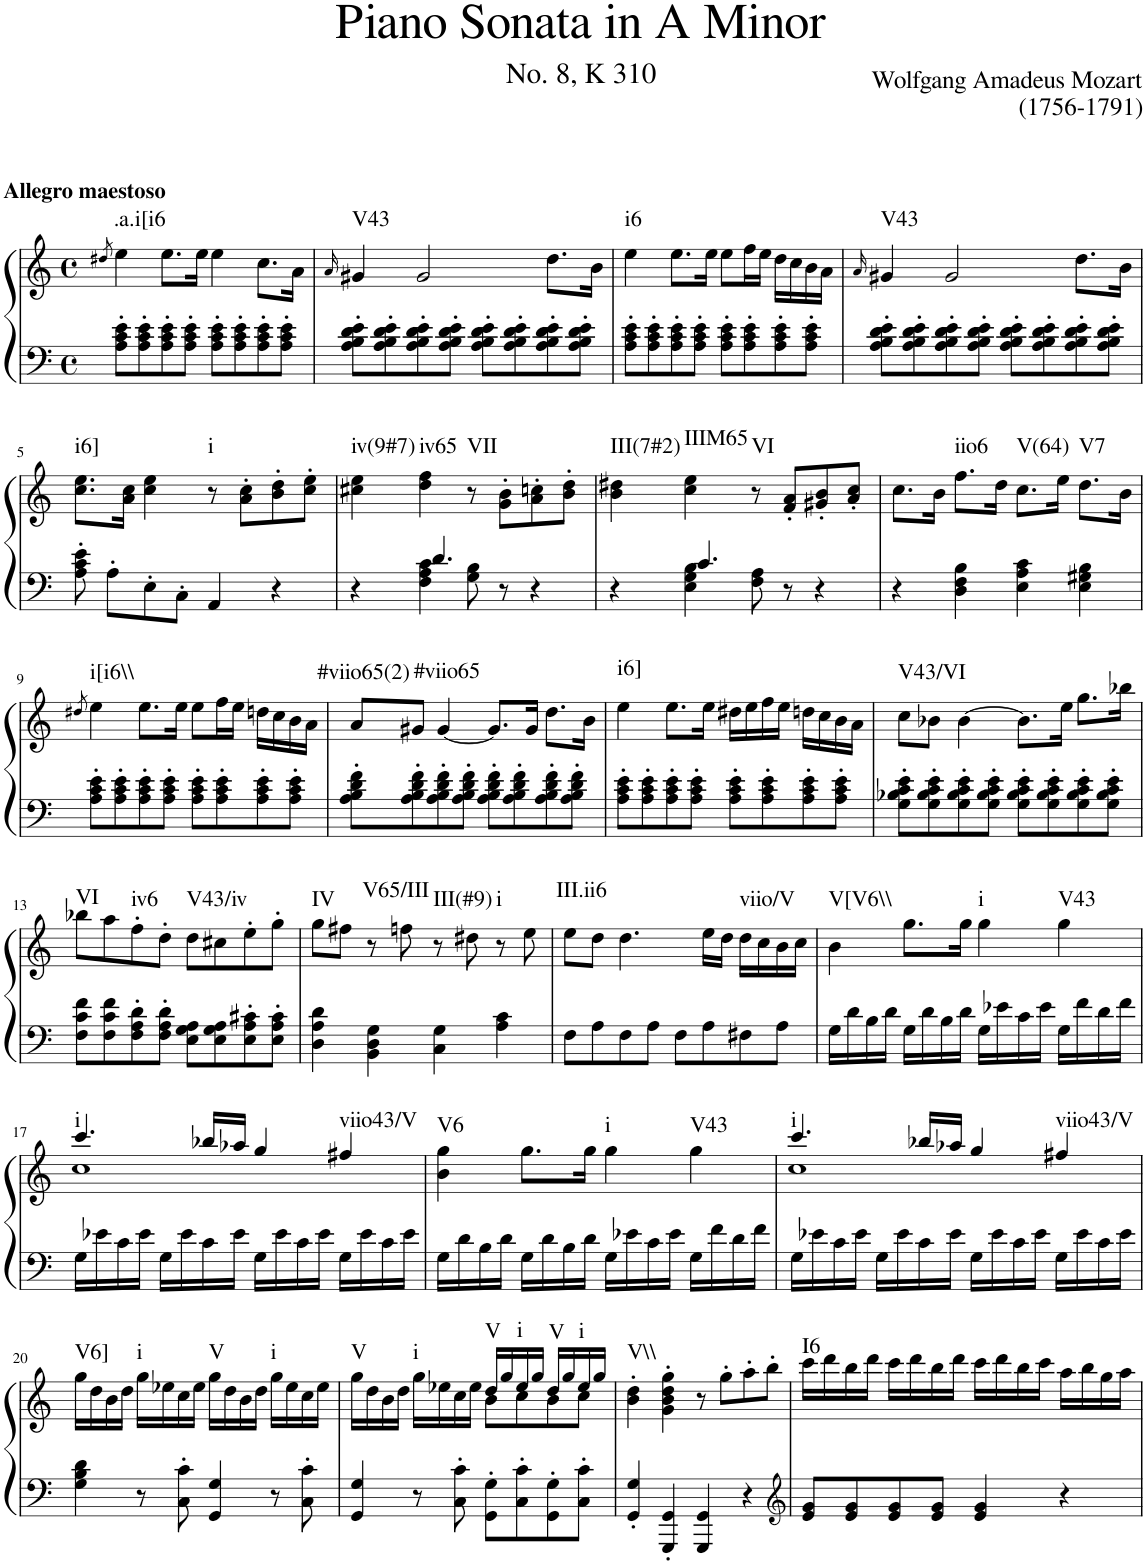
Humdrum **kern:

**kern	**kern	**harte
*part1	*part1	*part1
*staff2	*staff1	*
*I"Piano	*	*
*I'Pno.	*	*
*clefF4	*clefG2	*
*k[]	*k[]	*
*M4/4	*M4/4	*
*met(c)	*met(c)	*
=1	=1	=1
.	8qdd#X/	.
!	!LO:TX:a:B:t=Allegro maestoso	!LO:H:kt=.a.i[i6
8A\' 8c\' 8e\'L	4ee\	N
8A\' 8c\' 8e\'	.	.
8A\' 8c\' 8e\'	8.ee\L	.
8A\' 8c\' 8e\'J	.	.
.	16ee\Jk	.
8A\' 8c\' 8e\'L	4ee\	.
8A\' 8c\' 8e\'	.	.
8A\' 8c\' 8e\'	8.cc\L	.
8A\' 8c\' 8e\'J	.	.
.	16a\Jk	.
=2	=2	=2
.	16qa/	.
!	!	!LO:H:kt=V43
8A\' 8B\' 8d\' 8e\'L	4g#X/	N
8A\' 8B\' 8d\' 8e\'	.	.
8A\' 8B\' 8d\' 8e\'	2g#/	.
8A\' 8B\' 8d\' 8e\'J	.	.
8A\' 8B\' 8d\' 8e\'L	.	.
8A\' 8B\' 8d\' 8e\'	.	.
8A\' 8B\' 8d\' 8e\'	8.dd\L	.
8A\' 8B\' 8d\' 8e\'J	.	.
.	16b\Jk	.
=3	=3	=3
!	!	!LO:H:kt=i6
8A\' 8c\' 8e\'L	4ee\	N
8A\' 8c\' 8e\'	.	.
8A\' 8c\' 8e\'	8.ee\L	.
8A\' 8c\' 8e\'J	.	.
.	16ee\Jk	.
8A\' 8c\' 8e\'L	8ee\L	.
8A\' 8c\' 8e\'	16ff\L	.
.	16ee\JJ	.
8A\' 8c\' 8e\'	16dd\LL	.
.	16cc\	.
8A\' 8c\' 8e\'J	16b\	.
.	16a\JJ	.
=4	=4	=4
.	16qa/	.
!	!	!LO:H:kt=V43
8A\' 8B\' 8d\' 8e\'L	4g#X/	N
8A\' 8B\' 8d\' 8e\'	.	.
8A\' 8B\' 8d\' 8e\'	2g#/	.
8A\' 8B\' 8d\' 8e\'J	.	.
8A\' 8B\' 8d\' 8e\'L	.	.
8A\' 8B\' 8d\' 8e\'	.	.
8A\' 8B\' 8d\' 8e\'	8.dd\L	.
8A\' 8B\' 8d\' 8e\'J	.	.
.	16b\Jk	.
!!LO:LB:g=z
=5	=5	=5
!	!	!LO:H:kt=i6]
8A\' 8c\' 8e\'	8.cc\ 8.ee\L	N
8A'\L	.	.
.	16a\ 16cc\Jk	.
8E'\	4cc\ 4ee\	.
8C'\J	.	.
!	!	!LO:H:kt=i
4AA/	8r	N
.	8a\' 8cc\'L	.
4r	8b\' 8dd\'	.
.	8cc\' 8ee\'J	.
=6	=6	=6
*^	*	*
!	!	!	!LO:H:kt=iv(9#7)
4r	4ryy	4cc#X\ 4ee\	N
!	!	!	!LO:H:kt=iv65
4.d/	4F\ 4A\ 4c\	4dd\ 4ff\	N
!	!	!	!LO:H:kt=VII
.	8G\ 8B\	8r	N
8r	8ryy	8g\' 8b\'L	.
4r	4ryy	8a\' 8ccn\'	.
.	.	8b\' 8dd\'J	.
=7	=7	=7	=7
!	!	!	!LO:H:kt=III(7#2)
4r	4ryy	4b\ 4dd#X\	N
!	!	!	!LO:H:kt=IIIM65
4.c/	4E\ 4G\ 4B\	4cc\ 4ee\	N
!	!	!	!LO:H:kt=VI
.	8F\ 8A\	8r	N
8r	8ryy	8f/' 8a/'L	.
4r	4ryy	8g#X/' 8b/'	.
.	.	8a/' 8cc/'J	.
*v	*v	*	*
=8	=8	=8
4r	8.cc\L	.
.	16b\Jk	.
!	!	!LO:H:kt=iio6
4D\ 4F\ 4B\	8.ff\L	N
.	16dd\Jk	.
!	!	!LO:H:kt=V(64)
4E\ 4A\ 4c\	8.cc\L	N
.	16ee\Jk	.
!	!	!LO:H:kt=V7
4E\ 4G#X\ 4B\	8.dd\L	N
.	16b\Jk	.
!!LO:LB:g=z
=9	=9	=9
.	8qdd#X/	.
!	!	!LO:H:kt=i[i6\\
8A\' 8c\' 8e\'L	4ee\	N
8A\' 8c\' 8e\'	.	.
8A\' 8c\' 8e\'	8.ee\L	.
8A\' 8c\' 8e\'J	.	.
.	16ee\Jk	.
8A\' 8c\' 8e\'L	8ee\L	.
8A\' 8c\' 8e\'	16ff\L	.
.	16ee\JJ	.
8A\' 8c\' 8e\'	16ddn\LL	.
.	16cc\	.
8A\' 8c\' 8e\'J	16b\	.
.	16a\JJ	.
=10	=10	=10
!	!	!LO:H:kt=#viio65(2)
8A\' 8B\' 8d\' 8f\'L	8a/L	N
!	!	!LO:H:kt=#viio65
8A\' 8B\' 8d\' 8f\'	8g#X/J	N
8A\' 8B\' 8d\' 8f\'	[4g#/	.
8A\' 8B\' 8d\' 8f\'J	.	.
8A\' 8B\' 8d\' 8f\'L	8.g#/L]	.
8A\' 8B\' 8d\' 8f\'	.	.
.	16g#/Jk	.
8A\' 8B\' 8d\' 8f\'	8.dd\L	.
8A\' 8B\' 8d\' 8f\'J	.	.
.	16b\Jk	.
=11	=11	=11
!	!	!LO:H:kt=i6]
8A\' 8c\' 8e\'L	4ee\	N
8A\' 8c\' 8e\'	.	.
8A\' 8c\' 8e\'	8.ee\L	.
8A\' 8c\' 8e\'J	.	.
.	16ee\Jk	.
8A\' 8c\' 8e\'L	16dd#X\LL	.
.	16ee\	.
8A\' 8c\' 8e\'	16ff\	.
.	16ee\JJ	.
8A\' 8c\' 8e\'	16ddn\LL	.
.	16cc\	.
8A\' 8c\' 8e\'J	16b\	.
.	16a\JJ	.
=12	=12	=12
!	!	!LO:H:kt=V43/VI
8G\' 8B-X\' 8c\' 8e\'L	8cc\L	N
8G\' 8B-\' 8c\' 8e\'	8b-X\J	.
8G\' 8B-\' 8c\' 8e\'	[4b-\	.
8G\' 8B-\' 8c\' 8e\'J	.	.
8G\' 8B-\' 8c\' 8e\'L	8.b-\L]	.
8G\' 8B-\' 8c\' 8e\'	.	.
.	16ee\Jk	.
8G\' 8B-\' 8c\' 8e\'	8.gg\L	.
8G\' 8B-\' 8c\' 8e\'J	.	.
.	16bb-X\Jk	.
!!LO:LB:g=z
=13	=13	=13
!	!	!LO:H:kt=VI
8F\ 8c\ 8f\L	8bb-X\L	N
8F\ 8c\ 8f\	8aa\	.
!	!	!LO:H:kt=iv6
8F\' 8A\' 8d\'	8ff'\	N
8F\' 8A\' 8d\'J	8dd'\J	.
!	!	!LO:H:kt=V43/iv
8E\ 8G\ 8A\L	8dd\L	N
8E\ 8G\ 8A\	8cc#X\	.
8E\' 8A\' 8c#X\'	8ee'\	.
8E\' 8A\' 8c#\'J	8gg'\J	.
=14	=14	=14
!	!	!LO:H:kt=IV
4D\ 4A\ 4d\	8gg\L	N
.	8ff#X\J	.
!	!	!LO:H:kt=V65/III
4BB\ 4D\ 4G\	8r	N
.	8ffn\	.
!	!	!LO:H:kt=III(#9)
4C\ 4G\	8r	N
.	8dd#X\	.
!	!	!LO:H:kt=i
4A\ 4c\	8r	N
.	8ee\	.
=15	=15	=15
!	!	!LO:H:kt=III.ii6
8F\L	8ee\L	N
8A\	8dd\J	.
8F\	4.dd\	.
8A\J	.	.
8F\L	.	.
8A\	16ee\LL	.
.	16dd\JJ	.
!	!	!LO:H:kt=viio/V
8F#X\	16dd\LL	N
.	16cc\	.
8A\J	16b\	.
.	16cc\JJ	.
=16	=16	=16
!	!	!LO:H:kt=V[V6\\
16G\LL	4b\	N
16d\	.	.
16B\	.	.
16d\JJ	.	.
16G\LL	8.gg\L	.
16d\	.	.
16B\	.	.
16d\JJ	16gg\Jk	.
!	!	!LO:H:kt=i
16G\LL	4gg\	N
16e-X\	.	.
16c\	.	.
16e-\JJ	.	.
!	!	!LO:H:kt=V43
16G\LL	4gg\	N
16f\	.	.
16d\	.	.
16f\JJ	.	.
!!LO:LB:g=z
=17	=17	=17
*	*^	*
!	!	!	!LO:H:kt=i
16G\LL	4.ccc/	1cc	N
16e-X\	.	.	.
16c\	.	.	.
16e-\JJ	.	.	.
16G\LL	.	.	.
16e-\	.	.	.
16c\	16bb-X/LL	.	.
16e-\JJ	16aa-X/JJ	.	.
16G\LL	4gg/	.	.
16e-\	.	.	.
16c\	.	.	.
16e-\JJ	.	.	.
!	!	!	!LO:H:kt=viio43/V
16G\LL	4ff#X/	.	N
16e-\	.	.	.
16c\	.	.	.
16e-\JJ	.	.	.
*	*v	*v	*
=18	=18	=18
!	!	!LO:H:kt=V6
16G\LL	4b\ 4gg\	N
16d\	.	.
16B\	.	.
16d\JJ	.	.
16G\LL	8.gg\L	.
16d\	.	.
16B\	.	.
16d\JJ	16gg\Jk	.
!	!	!LO:H:kt=i
16G\LL	4gg\	N
16e-X\	.	.
16c\	.	.
16e-\JJ	.	.
!	!	!LO:H:kt=V43
16G\LL	4gg\	N
16f\	.	.
16d\	.	.
16f\JJ	.	.
=19	=19	=19
*	*^	*
!	!	!	!LO:H:kt=i
16G\LL	4.ccc/	1cc	N
16e-X\	.	.	.
16c\	.	.	.
16e-\JJ	.	.	.
16G\LL	.	.	.
16e-\	.	.	.
16c\	16bb-X/LL	.	.
16e-\JJ	16aa-X/JJ	.	.
16G\LL	4gg/	.	.
16e-\	.	.	.
16c\	.	.	.
16e-\JJ	.	.	.
!	!	!	!LO:H:kt=viio43/V
16G\LL	4ff#X/	.	N
16e-\	.	.	.
16c\	.	.	.
16e-\JJ	.	.	.
*	*v	*v	*
!!LO:LB:g=z
=20	=20	=20
!	!	!LO:H:kt=V6]
4G\ 4B\ 4d\	16gg\LL	N
.	16dd\	.
.	16b\	.
.	16dd\JJ	.
!	!	!LO:H:kt=i
8r	16gg\LL	N
.	16ee-X\	.
8C\' 8c\'	16cc\	.
.	16ee-\JJ	.
!	!	!LO:H:kt=V
4GG/ 4G/	16gg\LL	N
.	16dd\	.
.	16b\	.
.	16dd\JJ	.
!	!	!LO:H:kt=i
8r	16gg\LL	N
.	16ee-\	.
8C\' 8c\'	16cc\	.
.	16ee-\JJ	.
=21	=21	=21
*	*^	*
!	!	!	!LO:H:kt=V
4GG/ 4G/	16gg\LL	2ryy	N
.	16dd\	.	.
.	16b\	.	.
.	16dd\JJ	.	.
!	!	!	!LO:H:kt=i
8r	16gg\LL	.	N
.	16ee-X\	.	.
8C\' 8c\'	16cc\	.	.
.	16ee-\JJ	.	.
!	!	!	!LO:H:kt=V
8GG\' 8G\'L	16dd/LL	8b\L	N
.	16gg/	.	.
!	!	!	!LO:H:kt=i
8C\' 8c\'	16ee-/	8cc\	N
.	16gg/JJ	.	.
!	!	!	!LO:H:kt=V
8GG\' 8G\'	16dd/LL	8b\	N
.	16gg/	.	.
!	!	!	!LO:H:kt=i
8C\' 8c\'J	16ee-/	8cc\J	N
.	16gg/JJ	.	.
*	*v	*v	*
=22	=22	=22
!	!	!LO:H:kt=V\\
4GG/' 4G/'	4b\' 4dd\'	N
4GGG/' 4GG/'	4g\' 4b\' 4dd\' 4gg\'	.
4GGG/ 4GG/	8r	.
.	8gg'\L	.
4r	8aa'\	.
.	8bb'\J	.
=23	=23	=23
*clefG2	*	*
!	!	!LO:H:kt=I6
8e/ 8g/L	16ccc\LL	N
.	16ddd\	.
8e/ 8g/	16bb\	.
.	16ddd\JJ	.
8e/ 8g/	16ccc\LL	.
.	16ddd\	.
8e/ 8g/J	16bb\	.
.	16ddd\JJ	.
4e/ 4g/	16ccc\LL	.
.	16ddd\	.
.	16bb\	.
.	16ccc\JJ	.
4r	16aa\LL	.
.	16bb\	.
.	16gg\	.
.	16aa\JJ	.
=	=	=
*-	*-	*-
